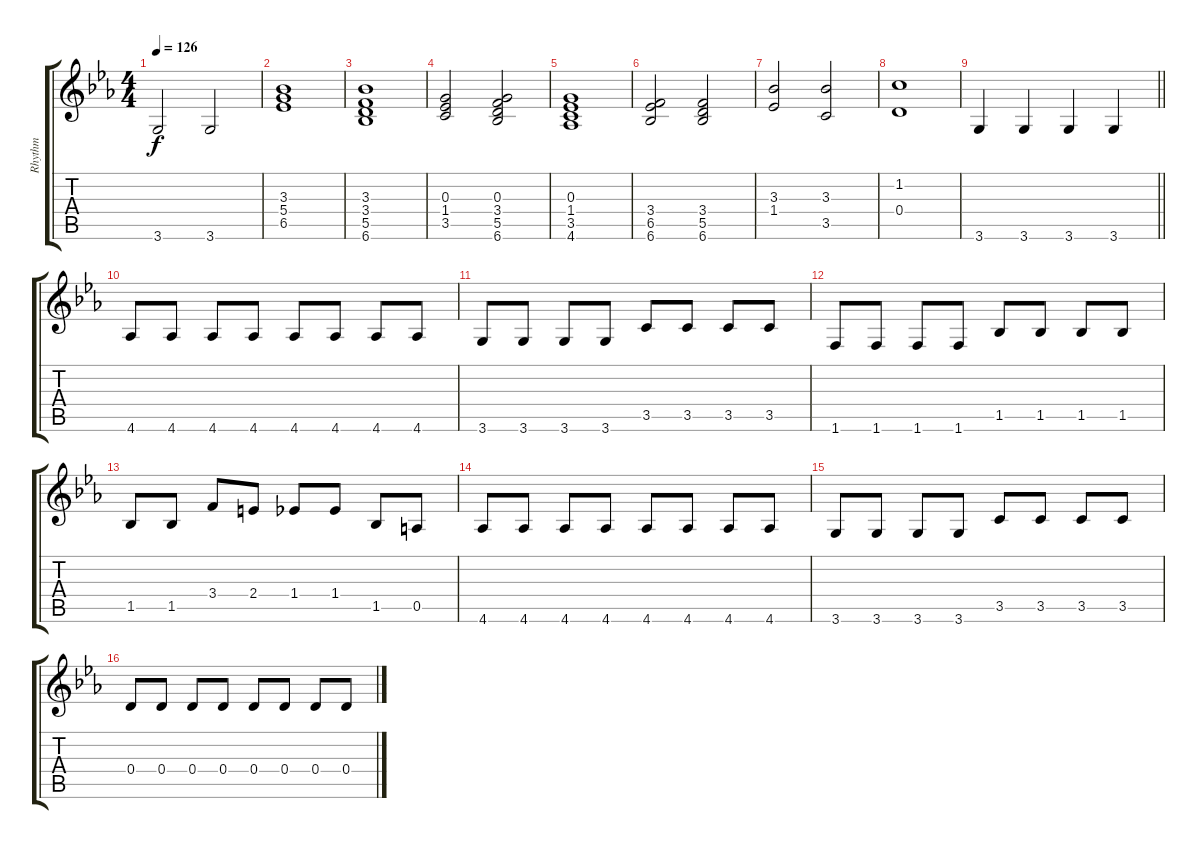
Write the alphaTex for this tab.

\track ("Rhythm" "Rhythm") {instrument distortionguitar}
\staff {score tabs}
\tuning (E4 B3 G3 D3 A2 E2) {hide}
\ts (4 4)
\tempo 126
\clef g2
\ks eb
3.6.2{dy f} 3.6.2 |
(3.3 5.4 6.5).1 |
(3.3 3.4 5.5 6.6).1 |
(0.3 1.4 3.5).2 (0.3 3.4 5.5 6.6).2 |
(0.3 1.4 3.5 4.6).1 |
(3.4 6.5 6.6).2 (3.4 5.5 6.6).2 |
(3.3 1.4).2 (3.3 3.5).2 |
(1.2 0.4).1 |
\barLineRight lightlight
3.6.4 3.6.4 3.6.4 3.6.4 |
4.6.8 4.6.8 4.6.8 4.6.8 4.6.8 4.6.8 4.6.8 4.6.8 |
3.6.8 3.6.8 3.6.8 3.6.8 3.5.8 3.5.8 3.5.8 3.5.8 |
1.6.8 1.6.8 1.6.8 1.6.8 1.5.8 1.5.8 1.5.8 1.5.8 |
1.5.8 1.5.8 3.4.8 2.4.8 1.4.8 1.4.8 1.5.8 0.5.8 |
4.6.8 4.6.8 4.6.8 4.6.8 4.6.8 4.6.8 4.6.8 4.6.8 |
3.6.8 3.6.8 3.6.8 3.6.8 3.5.8 3.5.8 3.5.8 3.5.8 |
0.4.8 0.4.8 0.4.8 0.4.8 0.4.8 0.4.8 0.4.8 0.4.8
